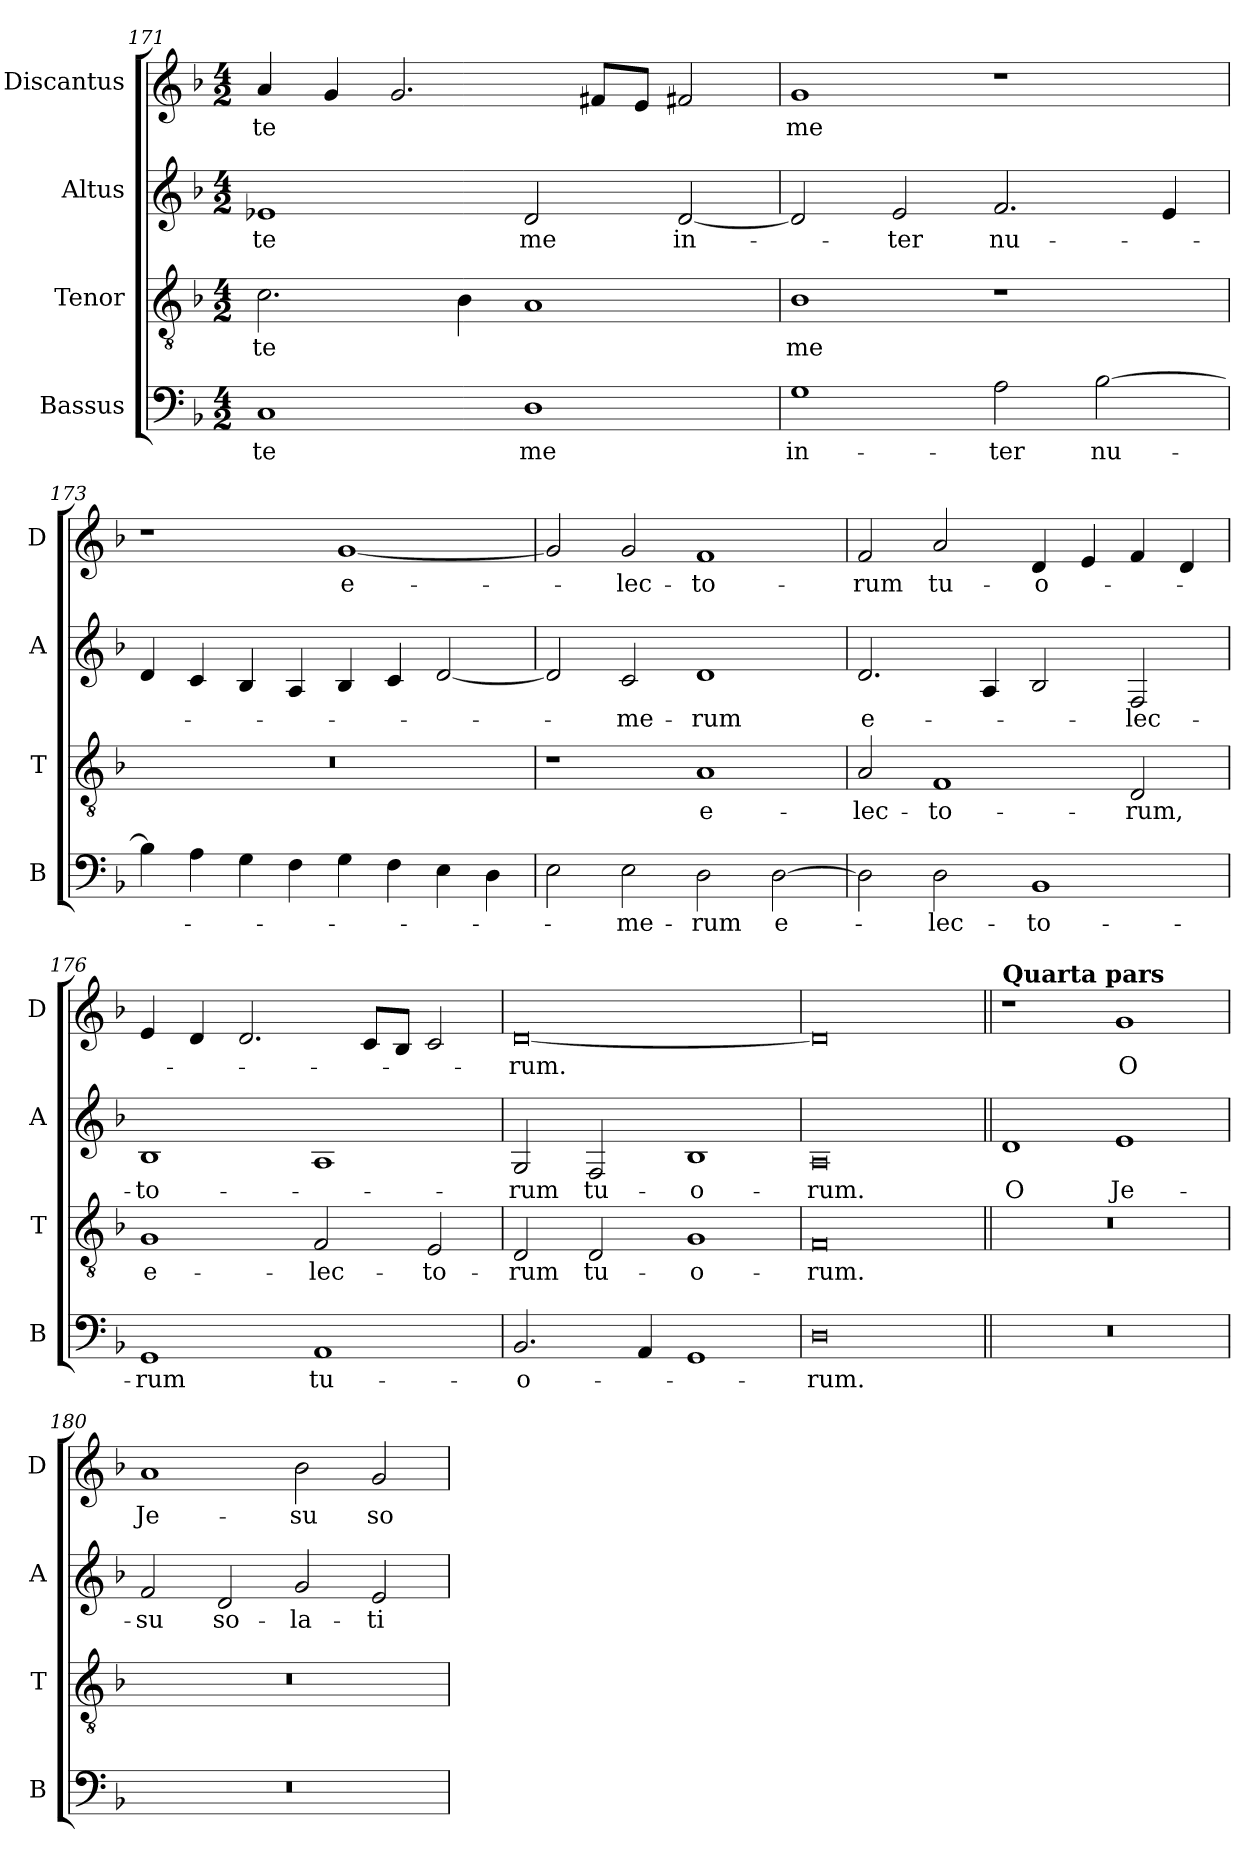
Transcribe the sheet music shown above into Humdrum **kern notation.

**kern	**text	**kern	**text	**kern	**text	**kern	**text
*part4	*part4	*part3	*part3	*part2	*part2	*part1	*part1
*staff4	*staff4	*staff3	*staff3	*staff2	*staff2	*staff1	*staff1
*I"Bassus	*	*I"Tenor	*	*I"Altus	*	*I"Discantus	*
*I'B	*	*I'T	*	*I'A	*	*I'D	*
*clefF4	*	*clefGv2	*	*clefG2	*	*clefG2	*
*k[b-]	*	*k[b-]	*	*k[b-]	*	*k[b-]	*
*F:	*	*F:	*	*F:	*	*F:	*
*M4/2	*	*M4/2	*	*M4/2	*	*M4/2	*
=171	=171	=171	=171	=171	=171	=171	=171
!	!LO:LY:b	!	!LO:LY:b	!	!LO:LY:b	!	!LO:LY:b
1C	-te	2.c\	-te	1e-X	-te	4a/	-te
.	.	.	.	.	.	4g/	.
.	.	.	.	.	.	2.g/	.
.	.	4B-\	.	.	.	.	.
!	!LO:LY:b	!	!	!	!LO:LY:b	!	!
1D	me	1A	.	2d/	me	.	.
.	.	.	.	.	.	8f#X/L	.
.	.	.	.	.	.	8e/J	.
!	!	!	!	!	!LO:LY:b	!	!
.	.	.	.	[2d/	in-	2f#X/	.
=172	=172	=172	=172	=172	=172	=172	=172
!	!LO:LY:b	!	!LO:LY:b	!	!	!	!LO:LY:b
1G	in-	1B-	me	2d/]	.	1g	me
!	!	!	!	!	!LO:LY:b	!	!
.	.	.	.	2e/	-ter	.	.
!	!LO:LY:b	!	!	!	!LO:LY:b	!	!
2A\	-ter	1r	.	2.f/	nu-	1r	.
!	!LO:LY:b	!	!	!	!	!	!
[2B-\	nu-	.	.	.	.	.	.
.	.	.	.	4e/	.	.	.
=173	=173	=173	=173	=173	=173	=173	=173
4B-\]	.	0r	.	4d/	.	1r	.
4A\	.	.	.	4c/	.	.	.
4G\	.	.	.	4B-/	.	.	.
4F\	.	.	.	4A/	.	.	.
!	!	!	!	!	!	!	!LO:LY:b
4G\	.	.	.	4B-/	.	[1g	e-
4F\	.	.	.	4c/	.	.	.
4E\	.	.	.	[2d/	.	.	.
4D\	.	.	.	.	.	.	.
!!LO:LB:g=z
=174	=174	=174	=174	=174	=174	=174	=174
2E\	.	1r	.	2d/]	.	2g/]	.
!	!LO:LY:b	!	!	!	!LO:LY:b	!	!LO:LY:b
2E\	-me-	.	.	2c/	-me-	2g/	-lec-
!	!LO:LY:b	!	!LO:LY:b	!	!LO:LY:b	!	!LO:LY:b
2D\	-rum	1A	e-	1d	-rum	1f	-to-
!	!LO:LY:b	!	!	!	!	!	!
[2D\	e-	.	.	.	.	.	.
=175	=175	=175	=175	=175	=175	=175	=175
!	!	!	!LO:LY:b	!	!LO:LY:b	!	!LO:LY:b
2D\]	.	2A/	-lec-	2.d/	e-	2f/	-rum
!	!LO:LY:b	!	!LO:LY:b	!	!	!	!LO:LY:b
2D\	-lec-	1F	-to-	.	.	2a/	tu-
.	.	.	.	4A/	.	.	.
!	!LO:LY:b	!	!	!	!	!	!LO:LY:b
1BB-	-to-	.	.	2B-/	.	4d/	-o-
.	.	.	.	.	.	4e/	.
!	!	!	!LO:LY:b	!	!LO:LY:b	!	!
.	.	2D/	-rum,	2F/	-lec-	4f/	.
.	.	.	.	.	.	4d/	.
=176	=176	=176	=176	=176	=176	=176	=176
!	!LO:LY:b	!	!LO:LY:b	!	!LO:LY:b	!	!
1GG	-rum	1G	e-	1B-	-to-	4e/	.
.	.	.	.	.	.	4d/	.
.	.	.	.	.	.	2.d/	.
!	!LO:LY:b	!	!LO:LY:b	!	!	!	!
1AA	tu-	2F/	-lec-	1A	.	.	.
.	.	.	.	.	.	8c/L	.
.	.	.	.	.	.	8B-/J	.
!	!	!	!LO:LY:b	!	!	!	!
.	.	2E/	-to-	.	.	2c/	.
=177	=177	=177	=177	=177	=177	=177	=177
!	!LO:LY:b	!	!LO:LY:b	!	!LO:LY:b	!	!LO:LY:b
2.BB-/	-o-	2D/	-rum	2G/	-rum	[0d	-rum.
!	!	!	!LO:LY:b	!	!LO:LY:b	!	!
.	.	2D/	tu-	2F/	tu-	.	.
4AA/	.	.	.	.	.	.	.
!	!	!	!LO:LY:b	!	!LO:LY:b	!	!
1GG	.	1G	-o-	1B-	-o-	.	.
=178	=178	=178	=178	=178	=178	=178	=178
!	!LO:LY:b	!	!LO:LY:b	!	!LO:LY:b	!	!
0D	-rum.	0F	-rum.	0A	-rum.	0d]	.
!!LO:PB:g=z
=179||	=179||	=179||	=179||	=179||	=179||	=179||	=179||
!	!	!	!	!	!	!LO:TX:a:B:t=Quarta pars	!
!	!	!	!	!	!LO:LY:b	!	!
0r	.	0r	.	1d	O	1r	.
!	!	!	!	!	!LO:LY:b	!	!LO:LY:b
.	.	.	.	1e	Je-	1g	O
=180	=180	=180	=180	=180	=180	=180	=180
!	!	!	!	!	!LO:LY:b	!	!LO:LY:b
0r	.	0r	.	2f/	-su	1a	Je-
!	!	!	!	!	!LO:LY:b	!	!
.	.	.	.	2d/	so-	.	.
!	!	!	!	!	!LO:LY:b	!	!LO:LY:b
.	.	.	.	2g/	-la-	2b-\	-su
!	!	!	!	!	!LO:LY:b	!	!LO:LY:b
.	.	.	.	2e/	-ti-	2g/	so-
=	=	=	=	=	=	=	=
*-	*-	*-	*-	*-	*-	*-	*-
